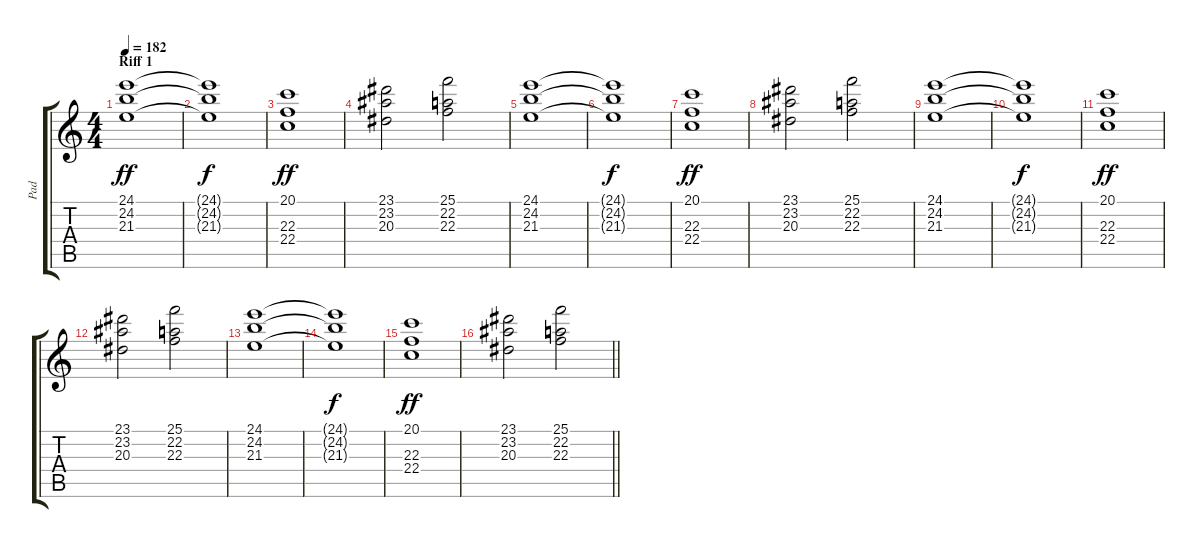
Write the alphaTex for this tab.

\track ("Pad" "Pad") {instrument lead1square}
\staff {score tabs}
\tuning (E4 B3 G3 D3 A2 E2) {hide}
\ts (4 4)
\section ("" "Riff 1")
\tempo 182
\clef g2
\ks c
(24.1 24.2 21.3).1{dy ff} |
(24.1{t} 24.2{t} 21.3{t}).1{dy f} |
(20.1 22.3 22.4).1{dy ff} |
(23.1 23.2 20.3).2 (25.1 22.2 22.3).2 |
(24.1 24.2 21.3).1 |
(24.1{t} 24.2{t} 21.3{t}).1{dy f} |
(20.1 22.3 22.4).1{dy ff} |
(23.1 23.2 20.3).2 (25.1 22.2 22.3).2 |
(24.1 24.2 21.3).1 |
(24.1{t} 24.2{t} 21.3{t}).1{dy f} |
(20.1 22.3 22.4).1{dy ff} |
(23.1 23.2 20.3).2 (25.1 22.2 22.3).2 |
(24.1 24.2 21.3).1 |
(24.1{t} 24.2{t} 21.3{t}).1{dy f} |
(20.1 22.3 22.4).1{dy ff} |
\barLineRight lightlight
(23.1 23.2 20.3).2 (25.1 22.2 22.3).2
